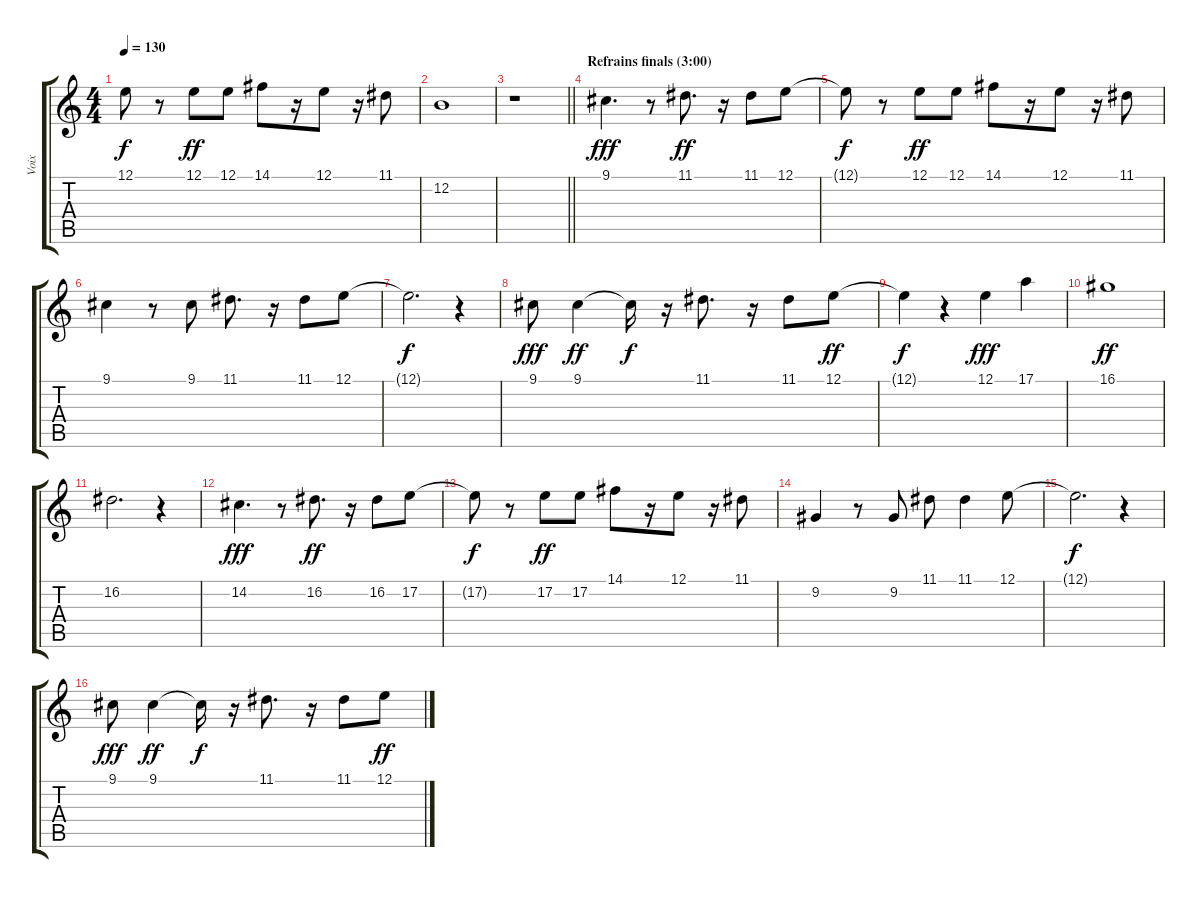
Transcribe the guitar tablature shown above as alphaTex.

\track ("Voix" "Voix") {instrument flute}
\staff {score tabs}
\tuning (E4 B3 G3 D3 A2 E2) {hide}
\ts (4 4)
\tempo 130
\clef g2
\ks c
12.1{t}.8{dy f} r.8 12.1.8{dy ff} 12.1.8 14.1.8 r.16 12.1.8 r.16 11.1.8 |
12.2.1 |
\barLineRight lightlight
r.1 |
\section ("" "Refrains finals (3:00)")
9.1.4{d dy fff} r.8 11.1.8{d dy ff} r.16 11.1.8 12.1.8 |
12.1{t}.8{dy f} r.8 12.1.8{dy ff} 12.1.8 14.1.8 r.16 12.1.8 r.16 11.1.8 |
9.1.4 r.8 9.1.8 11.1.8{d} r.16 11.1.8 12.1.8 |
12.1{t}.2{d dy f} r.4 |
9.1.8{dy fff} 9.1.4{dy ff} 9.1{t}.16{dy f} r.16 11.1.8{d} r.16 11.1.8 12.1.8{dy ff} |
12.1{t}.4{dy f} r.4 12.1.4{dy fff} 17.1.4 |
16.1.1{dy ff} |
16.2.2{d} r.4 |
14.2.4{d dy fff} r.8 16.2.8{d dy ff} r.16 16.2.8 17.2.8 |
17.2{t}.8{dy f} r.8 17.2.8{dy ff} 17.2.8 14.1.8 r.16 12.1.8 r.16 11.1.8 |
9.2.4 r.8 9.2.8 11.1.8 11.1.4 12.1.8 |
12.1{t}.2{d dy f} r.4 |
9.1.8{dy fff} 9.1.4{dy ff} 9.1{t}.16{dy f} r.16 11.1.8{d} r.16 11.1.8 12.1.8{dy ff}
